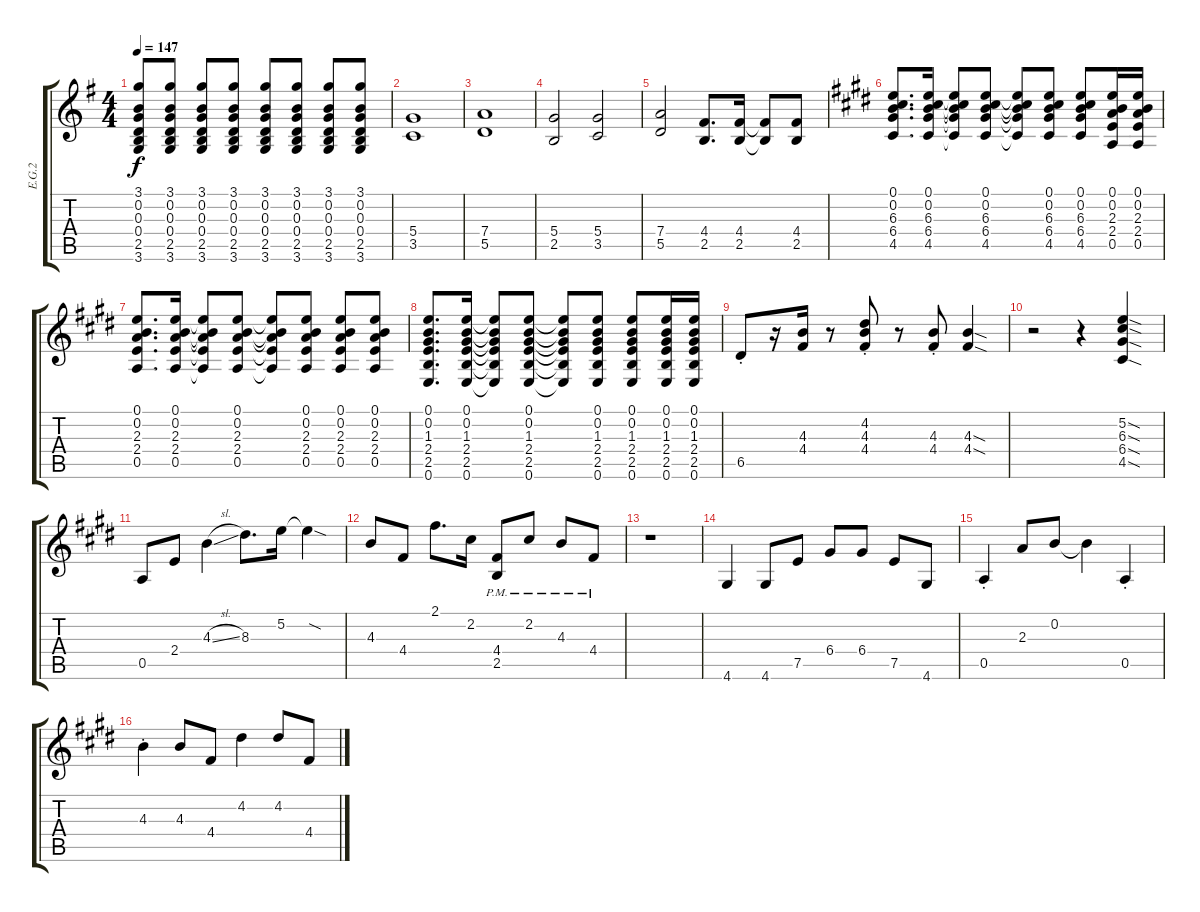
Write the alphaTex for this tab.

\track ("E.G.2" "E.G.2") {instrument distortionguitar}
\staff {score tabs}
\tuning (E4 B3 G3 D3 A2 E2) {hide}
\ts (4 4)
\tempo 147
\clef g2
\ks g
(3.1 0.2 0.3 0.4 2.5 3.6).8{dy f} (3.1 0.2 0.3 0.4 2.5 3.6).8 (3.1 0.2 0.3 0.4 2.5 3.6).8 (3.1 0.2 0.3 0.4 2.5 3.6).8 (3.1 0.2 0.3 0.4 2.5 3.6).8 (3.1 0.2 0.3 0.4 2.5 3.6).8 (3.1 0.2 0.3 0.4 2.5 3.6).8 (3.1 0.2 0.3 0.4 2.5 3.6).8 |
(5.4 3.5).1 |
(7.4 5.5).1 |
(5.4 2.5).2 (5.4 3.5).2 |
(7.4 5.5).2 (4.4 2.5).8{d} (4.4 2.5).16 (4.4{t} 2.5{t}).8 (4.4 2.5).8 |
\ks c#minor
(0.1 0.2 6.3 6.4 4.5).8{d} (0.1 0.2 6.3 6.4 4.5).16 (0.1{t} 0.2{t} 6.3{t} 6.4{t} 4.5{t}).8 (0.1 0.2 6.3 6.4 4.5).8 (0.1{t} 0.2{t} 6.3{t} 6.4{t} 4.5{t}).8 (0.1 0.2 6.3 6.4 4.5).8 (0.1 0.2 6.3 6.4 4.5).8 (0.1 0.2 2.3 2.4 0.5).16 (0.1 0.2 2.3 2.4 0.5).16 |
(0.1 0.2 2.3 2.4 0.5).8{d} (0.1 0.2 2.3 2.4 0.5).16 (0.1{t} 0.2{t} 2.3{t} 2.4{t} 0.5{t}).8 (0.1 0.2 2.3 2.4 0.5).8 (0.1{t} 0.2{t} 2.3{t} 2.4{t} 0.5{t}).8 (0.1 0.2 2.3 2.4 0.5).8 (0.1 0.2 2.3 2.4 0.5).8 (0.1 0.2 2.3 2.4 0.5).8 |
(0.1 0.2 1.3 2.4 2.5 0.6).8{d} (0.1 0.2 1.3 2.4 2.5 0.6).16 (0.1{t} 0.2{t} 1.3{t} 2.4{t} 2.5{t} 0.6{t}).8 (0.1 0.2 1.3 2.4 2.5 0.6).8 (0.1{t} 0.2{t} 1.3{t} 2.4{t} 2.5{t} 0.6{t}).8 (0.1 0.2 1.3 2.4 2.5 0.6).8 (0.1 0.2 1.3 2.4 2.5 0.6).8 (0.1 0.2 1.3 2.4 2.5 0.6).16 (0.1 0.2 1.3 2.4 2.5 0.6).16 |
6.5{st}.8 r.16 (4.3 4.4).16 r.8 (4.2{st} 4.3{st} 4.4{st}).8 r.8 (4.3{st} 4.4{st}).8 (4.3{sod} 4.4{sod}).4 |
r.2 r.4 (5.2{sod} 6.3{sod} 6.4{sod} 4.5{sod}).4 |
0.5.8 2.4.8 4.3{sl}.4 8.3.8{d} 5.2.16 5.2{sod t}.4 |
4.3.8 4.4.8 2.1.8{d} 2.2.16 (4.4{pm} 2.5{pm}).8 2.2{pm}.8 4.3{pm}.8 4.4{pm}.8 |
r.1 |
4.6.4 4.6.8 7.5.8 6.4.8 6.4.8 7.5.8 4.6.8 |
0.5{st}.4 2.3.8 0.2.8 0.2{t}.4 0.5{st}.4 |
4.3{st}.4 4.3.8 4.4.8 4.2.4 4.2.8 4.4.8
